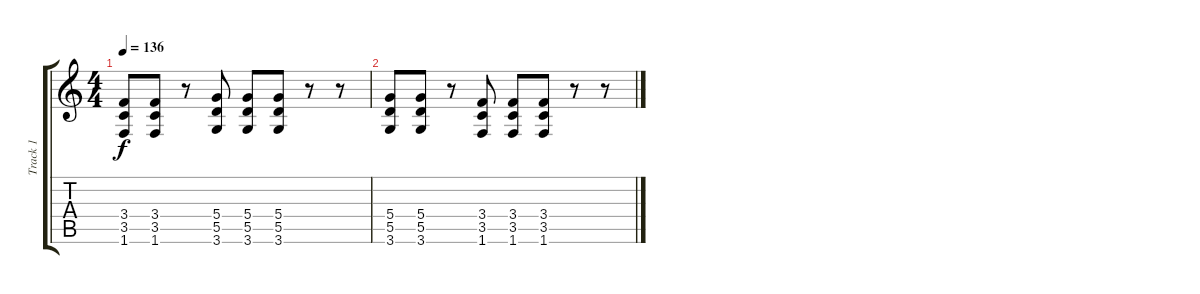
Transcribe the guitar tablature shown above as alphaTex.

\track ("Track 1" "Track 1") {instrument overdrivenguitar}
\staff {score tabs}
\tuning (E4 B3 G3 D3 A2 E2) {hide}
\ts (4 4)
\tempo 136
\clef g2
\ks c
(3.4 3.5 1.6).8{dy f} (3.4 3.5 1.6).8 r.8 (5.4 5.5 3.6).8 (5.4 5.5 3.6).8 (5.4 5.5 3.6).8 r.8 r.8 |
(5.4 5.5 3.6).8 (5.4 5.5 3.6).8 r.8 (3.4 3.5 1.6).8 (3.4 3.5 1.6).8 (3.4 3.5 1.6).8 r.8 r.8
